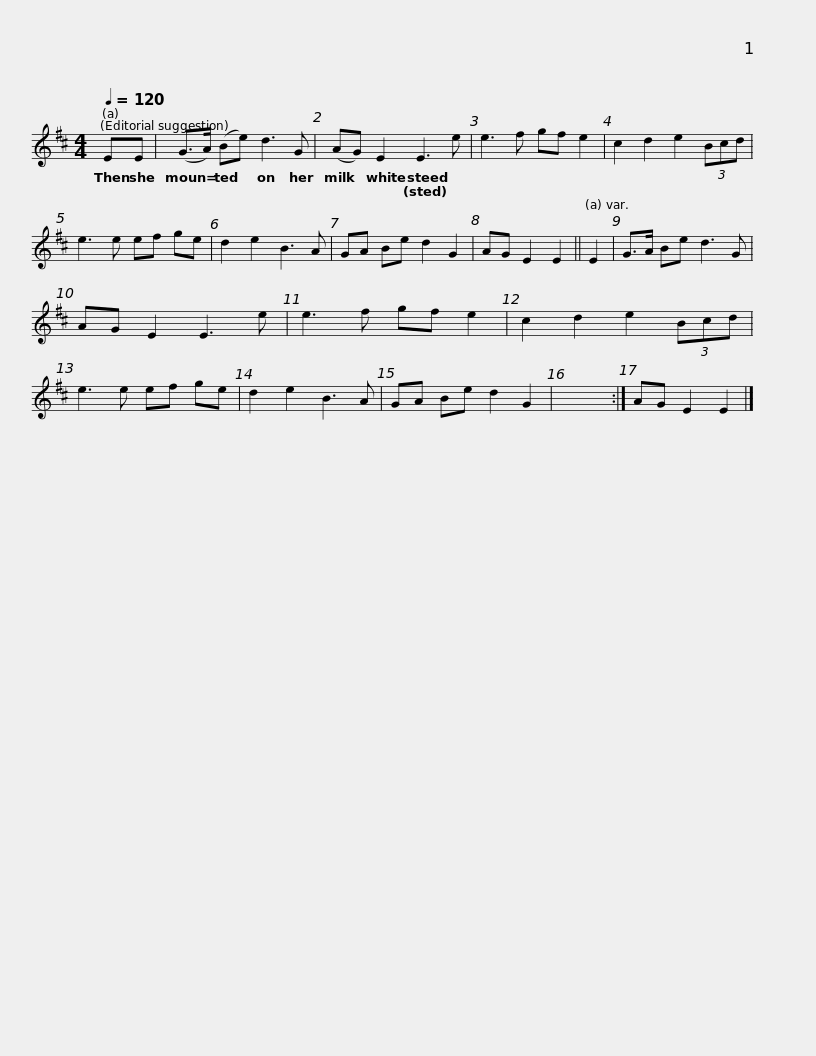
X:1
L:1/8
Q:1/4=120
M:4/4
I:linebreak $
K:D
V:1 treble
V:1
 EE | (G>A) (Be) d3 G | (AG) E2 E3 e | e3 f gf e2 | c2 d2 e2 (3Bcd |$ %5
 e3 e ef ge | d2 e2 B3 A | GA Be d2 G2 | AG E2 E2 ||$ E2 | %10
 G>A Be d3 G | AG E2 E3 e | e3 f gf e2 | c2 d2 e2 (3Bcd |$ e3 e ef ge | %15
 d2 e2 B3 A | GA Be d2 G2 | x8 :| AG E2 E2 |] %19
